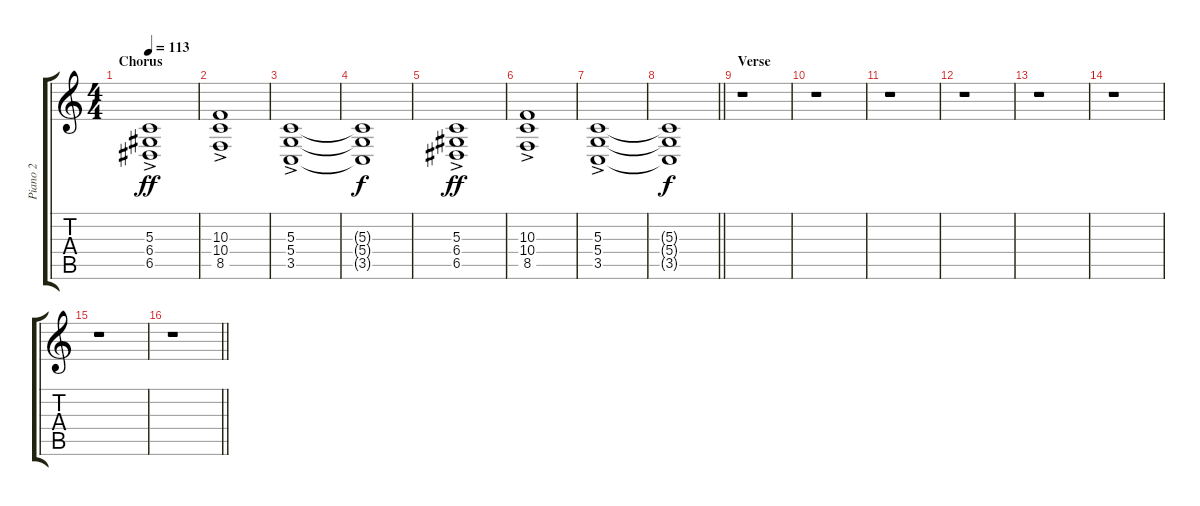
\track ("Piano 2" "Piano 2") {instrument acousticgrandpiano}
\staff {score tabs}
\tuning (E4 B3 G3 D3 A2 E2) {hide}
\ts (4 4)
\section ("" "Chorus")
\tempo 113
\clef g2
\ks c
(5.3{ac} 6.4{ac} 6.5{ac}).1{dy ff} |
(10.3{ac} 10.4{ac} 8.5{ac}).1 |
(5.3{ac} 5.4{ac} 3.5{ac}).1 |
(5.3{t} 5.4{t} 3.5{t}).1{dy f} |
(5.3{ac} 6.4{ac} 6.5{ac}).1{dy ff} |
(10.3{ac} 10.4{ac} 8.5{ac}).1 |
(5.3{ac} 5.4{ac} 3.5{ac}).1 |
\barLineRight lightlight
(5.3{t} 5.4{t} 3.5{t}).1{dy f} |
\section ("" "Verse")
r.1 |
r.1 |
r.1 |
r.1 |
r.1 |
r.1 |
r.1 |
\barLineRight lightlight
r.1
